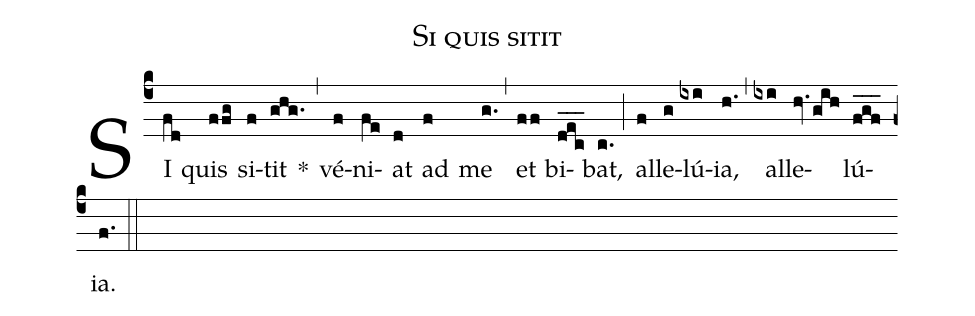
name:Si quis sitit;
%%
(c4) SI(fd) quis(ffg) si(f)tit(ghg.) *(,)
vé(f)ni(fe)at(d) ad(f) me(g.) (,)
et(ff) bi(dec___)bat,(c.) (;)
al(f)le(g)lú(ixi)ia,(h.) (,)
al(ixi)le(hv./gih)lú(fgf___)ia.(f.) (::)
